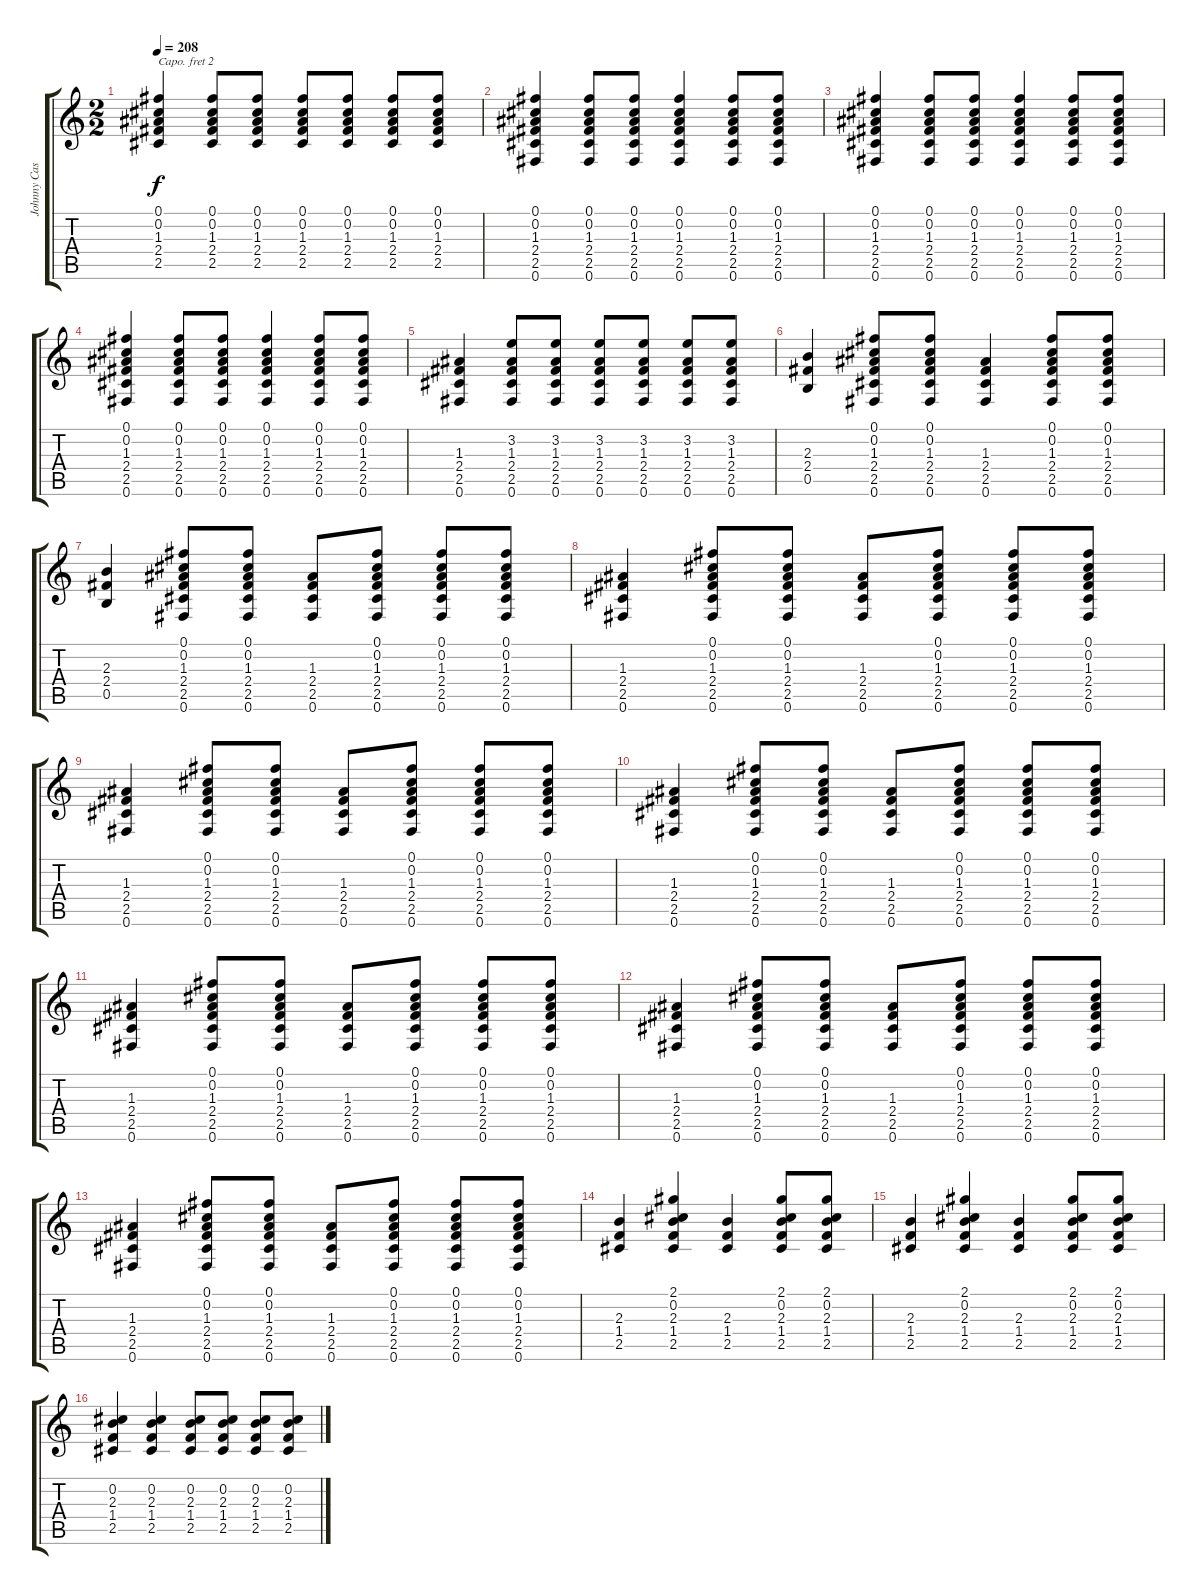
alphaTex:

\track ("Johnny Cash" "Johnny Cas") {instrument acousticguitarnylon}
\staff {score tabs}
\capo 2
\tuning (E4 B3 G3 D3 A2 E2) {hide}
\ts (2 2)
\tempo 208
\clef g2
\ks c
(0.1 0.2 1.3 2.4 2.5).4{dy f} (0.1 0.2 1.3 2.4 2.5).8 (0.1 0.2 1.3 2.4 2.5).8 (0.1 0.2 1.3 2.4 2.5).8 (0.1 0.2 1.3 2.4 2.5).8 (0.1 0.2 1.3 2.4 2.5).8 (0.1 0.2 1.3 2.4 2.5).8 |
(0.1 0.2 1.3 2.4 2.5 0.6).4 (0.1 0.2 1.3 2.4 2.5 0.6).8 (0.1 0.2 1.3 2.4 2.5 0.6).8 (0.1 0.2 1.3 2.4 2.5 0.6).4 (0.1 0.2 1.3 2.4 2.5 0.6).8 (0.1 0.2 1.3 2.4 2.5 0.6).8 |
(0.1 0.2 1.3 2.4 2.5 0.6).4 (0.1 0.2 1.3 2.4 2.5 0.6).8 (0.1 0.2 1.3 2.4 2.5 0.6).8 (0.1 0.2 1.3 2.4 2.5 0.6).4 (0.1 0.2 1.3 2.4 2.5 0.6).8 (0.1 0.2 1.3 2.4 2.5 0.6).8 |
(0.1 0.2 1.3 2.4 2.5 0.6).4 (0.1 0.2 1.3 2.4 2.5 0.6).8 (0.1 0.2 1.3 2.4 2.5 0.6).8 (0.1 0.2 1.3 2.4 2.5 0.6).4 (0.1 0.2 1.3 2.4 2.5 0.6).8 (0.1 0.2 1.3 2.4 2.5 0.6).8 |
(1.3 2.4 2.5 0.6).4 (3.2 1.3 2.4 2.5 0.6).8 (3.2 1.3 2.4 2.5 0.6).8 (3.2 1.3 2.4 2.5 0.6).8 (3.2 1.3 2.4 2.5 0.6).8 (3.2 1.3 2.4 2.5 0.6).8 (3.2 1.3 2.4 2.5 0.6).8 |
(2.3 2.4 0.5).4 (0.1 0.2 1.3 2.4 2.5 0.6).8 (0.1 0.2 1.3 2.4 2.5 0.6).8 (1.3 2.4 2.5 0.6).4 (0.1 0.2 1.3 2.4 2.5 0.6).8 (0.1 0.2 1.3 2.4 2.5 0.6).8 |
(2.3 2.4 0.5).4 (0.1 0.2 1.3 2.4 2.5 0.6).8 (0.1 0.2 1.3 2.4 2.5 0.6).8 (1.3 2.4 2.5 0.6).8 (0.1 0.2 1.3 2.4 2.5 0.6).8 (0.1 0.2 1.3 2.4 2.5 0.6).8 (0.1 0.2 1.3 2.4 2.5 0.6).8 |
(1.3 2.4 2.5 0.6).4 (0.1 0.2 1.3 2.4 2.5 0.6).8 (0.1 0.2 1.3 2.4 2.5 0.6).8 (1.3 2.4 2.5 0.6).8 (0.1 0.2 1.3 2.4 2.5 0.6).8 (0.1 0.2 1.3 2.4 2.5 0.6).8 (0.1 0.2 1.3 2.4 2.5 0.6).8 |
(1.3 2.4 2.5 0.6).4 (0.1 0.2 1.3 2.4 2.5 0.6).8 (0.1 0.2 1.3 2.4 2.5 0.6).8 (1.3 2.4 2.5 0.6).8 (0.1 0.2 1.3 2.4 2.5 0.6).8 (0.1 0.2 1.3 2.4 2.5 0.6).8 (0.1 0.2 1.3 2.4 2.5 0.6).8 |
(1.3 2.4 2.5 0.6).4 (0.1 0.2 1.3 2.4 2.5 0.6).8 (0.1 0.2 1.3 2.4 2.5 0.6).8 (1.3 2.4 2.5 0.6).8 (0.1 0.2 1.3 2.4 2.5 0.6).8 (0.1 0.2 1.3 2.4 2.5 0.6).8 (0.1 0.2 1.3 2.4 2.5 0.6).8 |
(1.3 2.4 2.5 0.6).4 (0.1 0.2 1.3 2.4 2.5 0.6).8 (0.1 0.2 1.3 2.4 2.5 0.6).8 (1.3 2.4 2.5 0.6).8 (0.1 0.2 1.3 2.4 2.5 0.6).8 (0.1 0.2 1.3 2.4 2.5 0.6).8 (0.1 0.2 1.3 2.4 2.5 0.6).8 |
(1.3 2.4 2.5 0.6).4 (0.1 0.2 1.3 2.4 2.5 0.6).8 (0.1 0.2 1.3 2.4 2.5 0.6).8 (1.3 2.4 2.5 0.6).8 (0.1 0.2 1.3 2.4 2.5 0.6).8 (0.1 0.2 1.3 2.4 2.5 0.6).8 (0.1 0.2 1.3 2.4 2.5 0.6).8 |
(1.3 2.4 2.5 0.6).4 (0.1 0.2 1.3 2.4 2.5 0.6).8 (0.1 0.2 1.3 2.4 2.5 0.6).8 (1.3 2.4 2.5 0.6).8 (0.1 0.2 1.3 2.4 2.5 0.6).8 (0.1 0.2 1.3 2.4 2.5 0.6).8 (0.1 0.2 1.3 2.4 2.5 0.6).8 |
(2.3 1.4 2.5).4 (2.1 0.2 2.3 1.4 2.5).4 (2.3 1.4 2.5).4 (2.1 0.2 2.3 1.4 2.5).8 (2.1 0.2 2.3 1.4 2.5).8 |
(2.3 1.4 2.5).4 (2.1 0.2 2.3 1.4 2.5).4 (2.3 1.4 2.5).4 (2.1 0.2 2.3 1.4 2.5).8 (2.1 0.2 2.3 1.4 2.5).8 |
(0.2 2.3 1.4 2.5).4 (0.2 2.3 1.4 2.5).4 (0.2 2.3 1.4 2.5).8 (0.2 2.3 1.4 2.5).8 (0.2 2.3 1.4 2.5).8 (0.2 2.3 1.4 2.5).8
